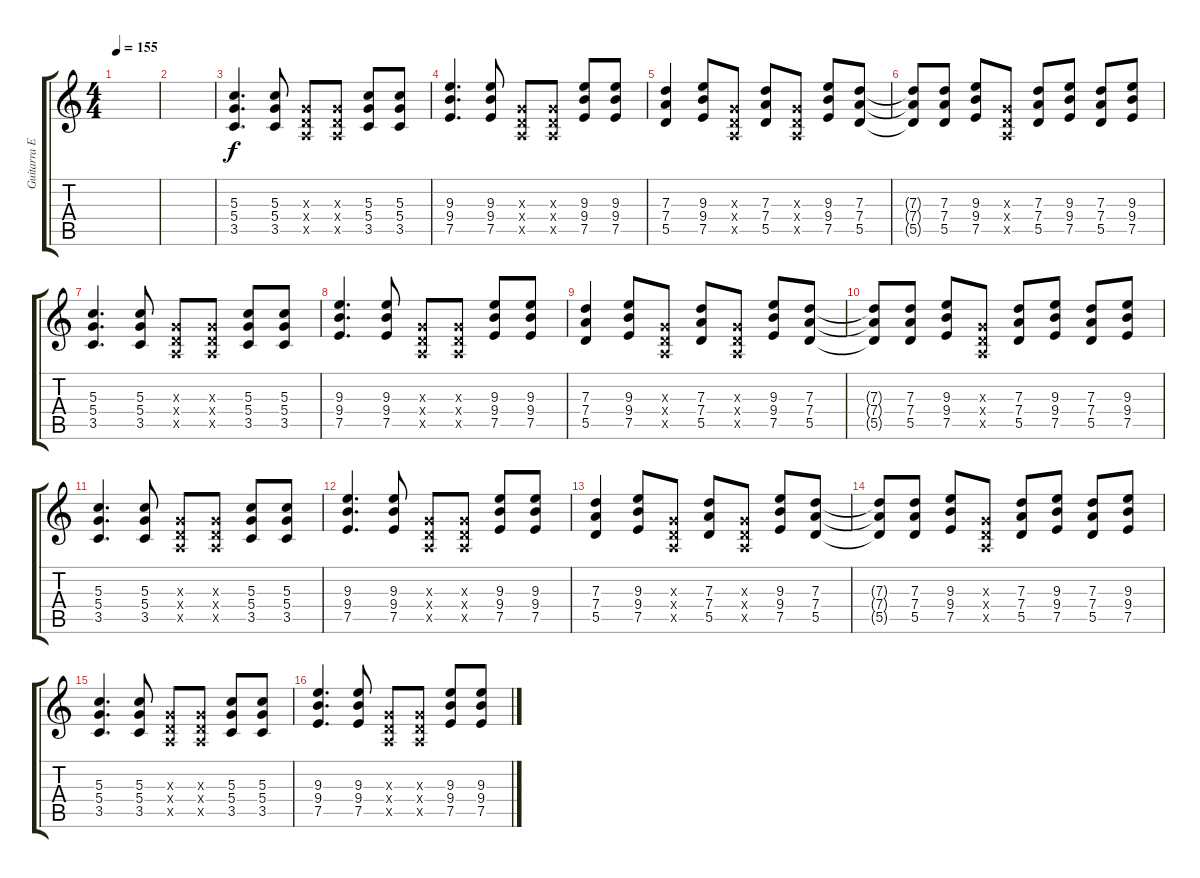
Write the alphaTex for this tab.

\track ("Guitarra Eléctrica" "Guitarra E") {instrument overdrivenguitar}
\staff {score tabs}
\tuning (E4 B3 G3 D3 A2 E2) {hide}
\ts (4 4)
\tempo 155
\clef g2
\ks c
|
|
(5.3 5.4 3.5).4{d volume 13} (5.3 5.4 3.5).8 (0.3{x} 0.4{x} 0.5{x}).8 (0.3{x} 0.4{x} 0.5{x}).8 (5.3 5.4 3.5).8 (5.3 5.4 3.5).8 |
(9.3 9.4 7.5).4{d} (9.3 9.4 7.5).8 (0.3{x} 0.4{x} 0.5{x}).8 (0.3{x} 0.4{x} 0.5{x}).8 (9.3 9.4 7.5).8 (9.3 9.4 7.5).8 |
(7.3 7.4 5.5).4 (9.3 9.4 7.5).8 (0.3{x} 0.4{x} 0.5{x}).8 (7.3 7.4 5.5).8 (0.3{x} 0.4{x} 0.5{x}).8 (9.3 9.4 7.5).8 (7.3 7.4 5.5).8 |
(7.3{t} 7.4{t} 5.5{t}).8 (7.3 7.4 5.5).8 (9.3 9.4 7.5).8 (0.3{x} 0.4{x} 0.5{x}).8 (7.3 7.4 5.5).8 (9.3 9.4 7.5).8 (7.3 7.4 5.5).8 (9.3 9.4 7.5).8 |
(5.3 5.4 3.5).4{d} (5.3 5.4 3.5).8 (0.3{x} 0.4{x} 0.5{x}).8 (0.3{x} 0.4{x} 0.5{x}).8 (5.3 5.4 3.5).8 (5.3 5.4 3.5).8 |
(9.3 9.4 7.5).4{d} (9.3 9.4 7.5).8 (0.3{x} 0.4{x} 0.5{x}).8 (0.3{x} 0.4{x} 0.5{x}).8 (9.3 9.4 7.5).8 (9.3 9.4 7.5).8 |
(7.3 7.4 5.5).4 (9.3 9.4 7.5).8 (0.3{x} 0.4{x} 0.5{x}).8 (7.3 7.4 5.5).8 (0.3{x} 0.4{x} 0.5{x}).8 (9.3 9.4 7.5).8 (7.3 7.4 5.5).8 |
(7.3{t} 7.4{t} 5.5{t}).8 (7.3 7.4 5.5).8 (9.3 9.4 7.5).8 (0.3{x} 0.4{x} 0.5{x}).8 (7.3 7.4 5.5).8 (9.3 9.4 7.5).8 (7.3 7.4 5.5).8 (9.3 9.4 7.5).8 |
(5.3 5.4 3.5).4{d} (5.3 5.4 3.5).8 (0.3{x} 0.4{x} 0.5{x}).8 (0.3{x} 0.4{x} 0.5{x}).8 (5.3 5.4 3.5).8 (5.3 5.4 3.5).8 |
(9.3 9.4 7.5).4{d} (9.3 9.4 7.5).8 (0.3{x} 0.4{x} 0.5{x}).8 (0.3{x} 0.4{x} 0.5{x}).8 (9.3 9.4 7.5).8 (9.3 9.4 7.5).8 |
(7.3 7.4 5.5).4 (9.3 9.4 7.5).8 (0.3{x} 0.4{x} 0.5{x}).8 (7.3 7.4 5.5).8 (0.3{x} 0.4{x} 0.5{x}).8 (9.3 9.4 7.5).8 (7.3 7.4 5.5).8 |
(7.3{t} 7.4{t} 5.5{t}).8 (7.3 7.4 5.5).8 (9.3 9.4 7.5).8 (0.3{x} 0.4{x} 0.5{x}).8 (7.3 7.4 5.5).8 (9.3 9.4 7.5).8 (7.3 7.4 5.5).8 (9.3 9.4 7.5).8 |
(5.3 5.4 3.5).4{d} (5.3 5.4 3.5).8 (0.3{x} 0.4{x} 0.5{x}).8 (0.3{x} 0.4{x} 0.5{x}).8 (5.3 5.4 3.5).8 (5.3 5.4 3.5).8 |
(9.3 9.4 7.5).4{d} (9.3 9.4 7.5).8 (0.3{x} 0.4{x} 0.5{x}).8 (0.3{x} 0.4{x} 0.5{x}).8 (9.3 9.4 7.5).8 (9.3 9.4 7.5).8
